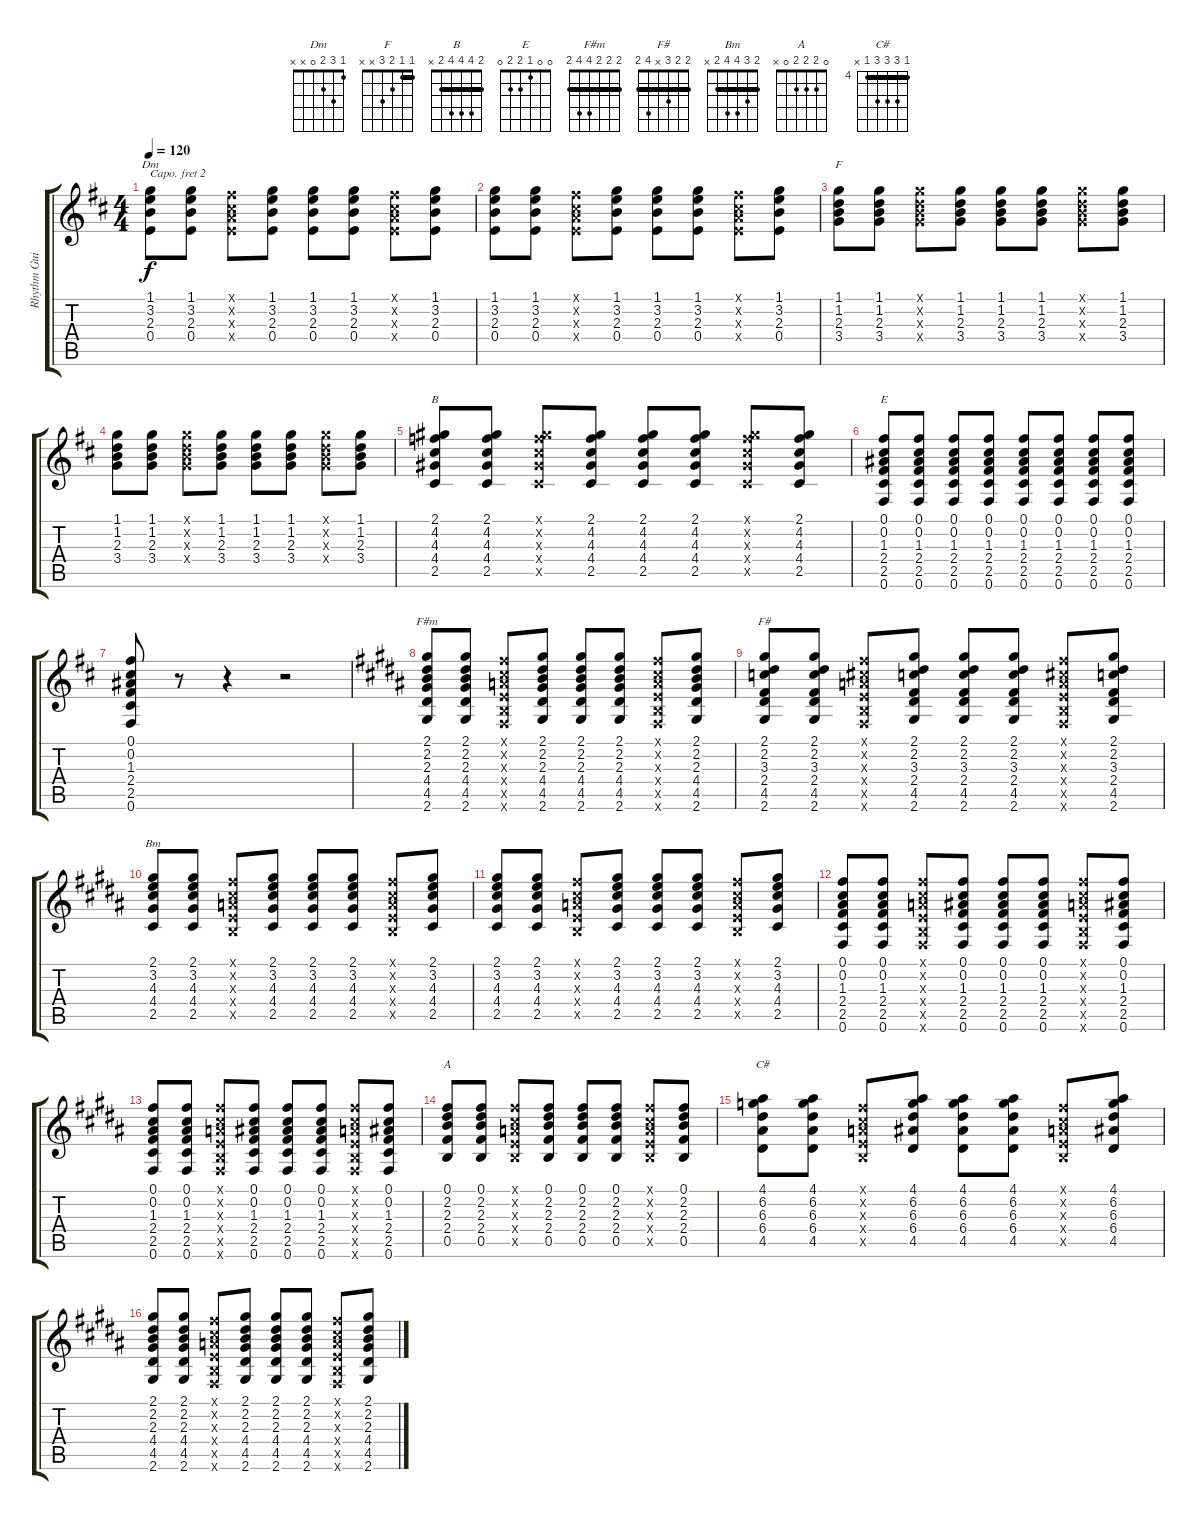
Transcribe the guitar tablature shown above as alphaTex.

\track ("Rhythm Guitar - Karla" "Rhythm Gui") {instrument electricguitarclean}
\staff {score tabs}
\capo 2
\tuning (E4 B3 G3 D3 A2 E2) {hide}
\chord ("Dm" 1 3 2 0 x x)
\chord ("F" 1 1 2 3 x x) {barre 1}
\chord ("B" 2 4 4 4 2 x) {barre 2}
\chord ("E" 0 0 1 2 2 0)
\chord ("F#m" 2 2 2 4 4 2) {barre 2}
\chord ("F#" 2 2 3 x 4 2) {barre 2}
\chord ("Bm" 2 3 4 4 2 x) {barre 2}
\chord ("A" 0 2 2 2 0 x)
\chord ("C#" 4 6 6 6 4 x) {firstfret 4 barre 4}
\ts (4 4)
\tempo 120
\clef g2
\ks d
(1.1 3.2 2.3 0.4).8{ch "Dm" dy f} (1.1 3.2 2.3 0.4).8 (0.1{x} 0.2{x} 0.3{x} 0.4{x}).8 (1.1 3.2 2.3 0.4).8 (1.1 3.2 2.3 0.4).8 (1.1 3.2 2.3 0.4).8 (0.1{x} 0.2{x} 0.3{x} 0.4{x}).8 (1.1 3.2 2.3 0.4).8 |
(1.1 3.2 2.3 0.4).8 (1.1 3.2 2.3 0.4).8 (0.1{x} 0.2{x} 0.3{x} 0.4{x}).8 (1.1 3.2 2.3 0.4).8 (1.1 3.2 2.3 0.4).8 (1.1 3.2 2.3 0.4).8 (0.1{x} 0.2{x} 0.3{x} 0.4{x}).8 (1.1 3.2 2.3 0.4).8 |
(1.1 1.2 2.3 3.4).8{ch "F"} (1.1 1.2 2.3 3.4).8 (1.1{x} 1.2{x} 2.3{x} 3.4{x}).8 (1.1 1.2 2.3 3.4).8 (1.1 1.2 2.3 3.4).8 (1.1 1.2 2.3 3.4).8 (1.1{x} 1.2{x} 2.3{x} 3.4{x}).8 (1.1 1.2 2.3 3.4).8 |
(1.1 1.2 2.3 3.4).8 (1.1 1.2 2.3 3.4).8 (1.1{x} 1.2{x} 2.3{x} 3.4{x}).8 (1.1 1.2 2.3 3.4).8 (1.1 1.2 2.3 3.4).8 (1.1 1.2 2.3 3.4).8 (1.1{x} 1.2{x} 2.3{x} 3.4{x}).8 (1.1 1.2 2.3 3.4).8 |
(2.1 4.2 4.3 4.4 2.5).8{ch "B"} (2.1 4.2 4.3 4.4 2.5).8 (2.1{x} 4.2{x} 4.3{x} 4.4{x} 2.5{x}).8 (2.1 4.2 4.3 4.4 2.5).8 (2.1 4.2 4.3 4.4 2.5).8 (2.1 4.2 4.3 4.4 2.5).8 (2.1{x} 4.2{x} 4.3{x} 4.4{x} 2.5{x}).8 (2.1 4.2 4.3 4.4 2.5).8 |
(0.1 0.2 1.3 2.4 2.5 0.6).8{ch "E"} (0.1 0.2 1.3 2.4 2.5 0.6).8 (0.1 0.2 1.3 2.4 2.5 0.6).8 (0.1 0.2 1.3 2.4 2.5 0.6).8 (0.1 0.2 1.3 2.4 2.5 0.6).8 (0.1 0.2 1.3 2.4 2.5 0.6).8 (0.1 0.2 1.3 2.4 2.5 0.6).8 (0.1 0.2 1.3 2.4 2.5 0.6).8 |
(0.1 0.2 1.3 2.4 2.5 0.6).8 r.8 r.4 r.2 |
\ks b
(2.1 2.2 2.3 4.4 4.5 2.6).8{ch "F#m"} (2.1 2.2 2.3 4.4 4.5 2.6).8 (0.1{x} 0.2{x} 0.3{x} 0.4{x} 0.5{x} 0.6{x}).8 (2.1 2.2 2.3 4.4 4.5 2.6).8 (2.1 2.2 2.3 4.4 4.5 2.6).8 (2.1 2.2 2.3 4.4 4.5 2.6).8 (0.1{x} 0.2{x} 0.3{x} 0.4{x} 0.5{x} 0.6{x}).8 (2.1 2.2 2.3 4.4 4.5 2.6).8 |
(2.1 2.2 3.3 2.4 4.5 2.6).8{ch "F#"} (2.1 2.2 3.3 2.4 4.5 2.6).8 (0.1{x} 0.2{x} 0.3{x} 0.4{x} 0.5{x} 0.6{x}).8 (2.1 2.2 3.3 2.4 4.5 2.6).8 (2.1 2.2 3.3 2.4 4.5 2.6).8 (2.1 2.2 3.3 2.4 4.5 2.6).8 (0.1{x} 0.2{x} 0.3{x} 0.4{x} 0.5{x} 0.6{x}).8 (2.1 2.2 3.3 2.4 4.5 2.6).8 |
(2.1 3.2 4.3 4.4 2.5).8{ch "Bm"} (2.1 3.2 4.3 4.4 2.5).8 (0.1{x} 0.2{x} 0.3{x} 0.4{x} 0.5{x}).8 (2.1 3.2 4.3 4.4 2.5).8 (2.1 3.2 4.3 4.4 2.5).8 (2.1 3.2 4.3 4.4 2.5).8 (0.1{x} 0.2{x} 0.3{x} 0.4{x} 0.5{x}).8 (2.1 3.2 4.3 4.4 2.5).8 |
(2.1 3.2 4.3 4.4 2.5).8 (2.1 3.2 4.3 4.4 2.5).8 (0.1{x} 0.2{x} 0.3{x} 0.4{x} 0.5{x}).8 (2.1 3.2 4.3 4.4 2.5).8 (2.1 3.2 4.3 4.4 2.5).8 (2.1 3.2 4.3 4.4 2.5).8 (0.1{x} 0.2{x} 0.3{x} 0.4{x} 0.5{x}).8 (2.1 3.2 4.3 4.4 2.5).8 |
(0.1 0.2 1.3 2.4 2.5 0.6).8 (0.1 0.2 1.3 2.4 2.5 0.6).8 (0.1{x} 0.2{x} 0.3{x} 0.4{x} 0.5{x} 0.6{x}).8 (0.1 0.2 1.3 2.4 2.5 0.6).8 (0.1 0.2 1.3 2.4 2.5 0.6).8 (0.1 0.2 1.3 2.4 2.5 0.6).8 (0.1{x} 0.2{x} 0.3{x} 0.4{x} 0.5{x} 0.6{x}).8 (0.1 0.2 1.3 2.4 2.5 0.6).8 |
(0.1 0.2 1.3 2.4 2.5 0.6).8 (0.1 0.2 1.3 2.4 2.5 0.6).8 (0.1{x} 0.2{x} 0.3{x} 0.4{x} 0.5{x} 0.6{x}).8 (0.1 0.2 1.3 2.4 2.5 0.6).8 (0.1 0.2 1.3 2.4 2.5 0.6).8 (0.1 0.2 1.3 2.4 2.5 0.6).8 (0.1{x} 0.2{x} 0.3{x} 0.4{x} 0.5{x} 0.6{x}).8 (0.1 0.2 1.3 2.4 2.5 0.6).8 |
(0.1 2.2 2.3 2.4 0.5).8{ch "A"} (0.1 2.2 2.3 2.4 0.5).8 (0.1{x} 0.2{x} 0.3{x} 0.4{x} 0.5{x}).8 (0.1 2.2 2.3 2.4 0.5).8 (0.1 2.2 2.3 2.4 0.5).8 (0.1 2.2 2.3 2.4 0.5).8 (0.1{x} 0.2{x} 0.3{x} 0.4{x} 0.5{x}).8 (0.1 2.2 2.3 2.4 0.5).8 |
(4.1 6.2 6.3 6.4 4.5).8{ch "C#"} (4.1 6.2 6.3 6.4 4.5).8 (0.1{x} 0.2{x} 0.3{x} 0.4{x} 0.5{x}).8 (4.1 6.2 6.3 6.4 4.5).8 (4.1 6.2 6.3 6.4 4.5).8 (4.1 6.2 6.3 6.4 4.5).8 (0.1{x} 0.2{x} 0.3{x} 0.4{x} 0.5{x}).8 (4.1 6.2 6.3 6.4 4.5).8 |
(2.1 2.2 2.3 4.4 4.5 2.6).8 (2.1 2.2 2.3 4.4 4.5 2.6).8 (0.1{x} 0.2{x} 0.3{x} 0.4{x} 0.5{x} 0.6{x}).8 (2.1 2.2 2.3 4.4 4.5 2.6).8 (2.1 2.2 2.3 4.4 4.5 2.6).8 (2.1 2.2 2.3 4.4 4.5 2.6).8 (0.1{x} 0.2{x} 0.3{x} 0.4{x} 0.5{x} 0.6{x}).8 (2.1 2.2 2.3 4.4 4.5 2.6).8
